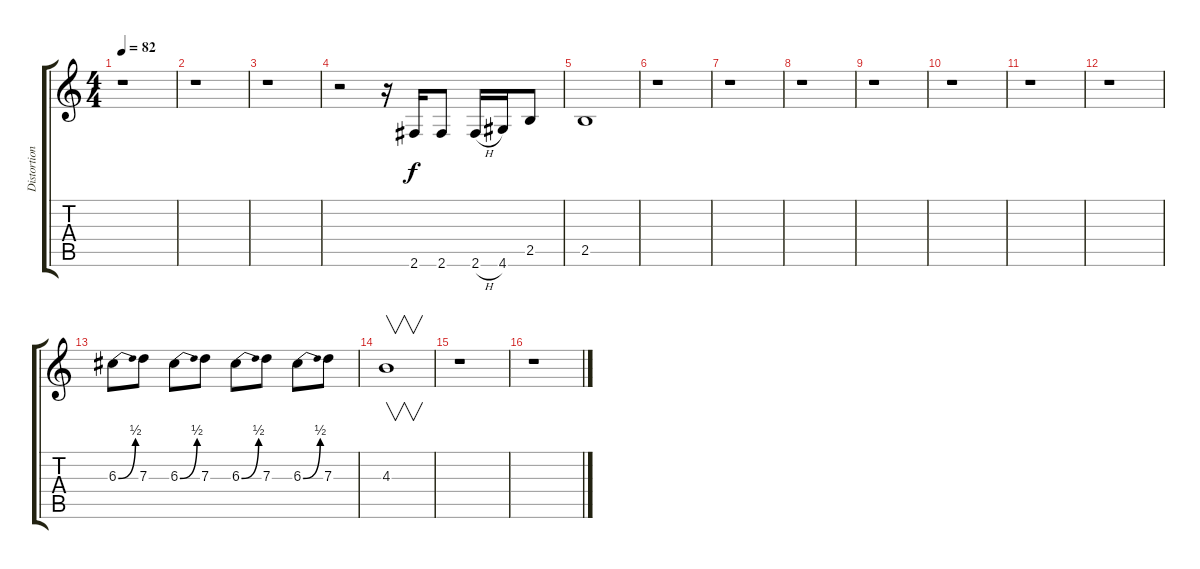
\track ("Distortion Guitar" "Distortion") {instrument distortionguitar}
\staff {score tabs}
\tuning (E4 B3 G3 D3 A2 E2) {hide}
\ts (4 4)
\tempo 82
\clef g2
\ks c
r.1{dy f} |
r.1 |
r.1 |
r.2 r.16 2.6.16 2.6.8 2.6{h}.16 4.6.16 2.5.8 |
2.5.1 |
r.1 |
r.1 |
r.1 |
r.1 |
r.1 |
r.1 |
r.1 |
6.3{be (bend 0 0 60 2)}.8 7.3.8 6.3{be (bend 0 0 60 2)}.8 7.3.8 6.3{be (bend 0 0 60 2)}.8 7.3.8 6.3{be (bend 0 0 60 2)}.8 7.3.8 |
4.3.1{v} |
r.1 |
r.1
